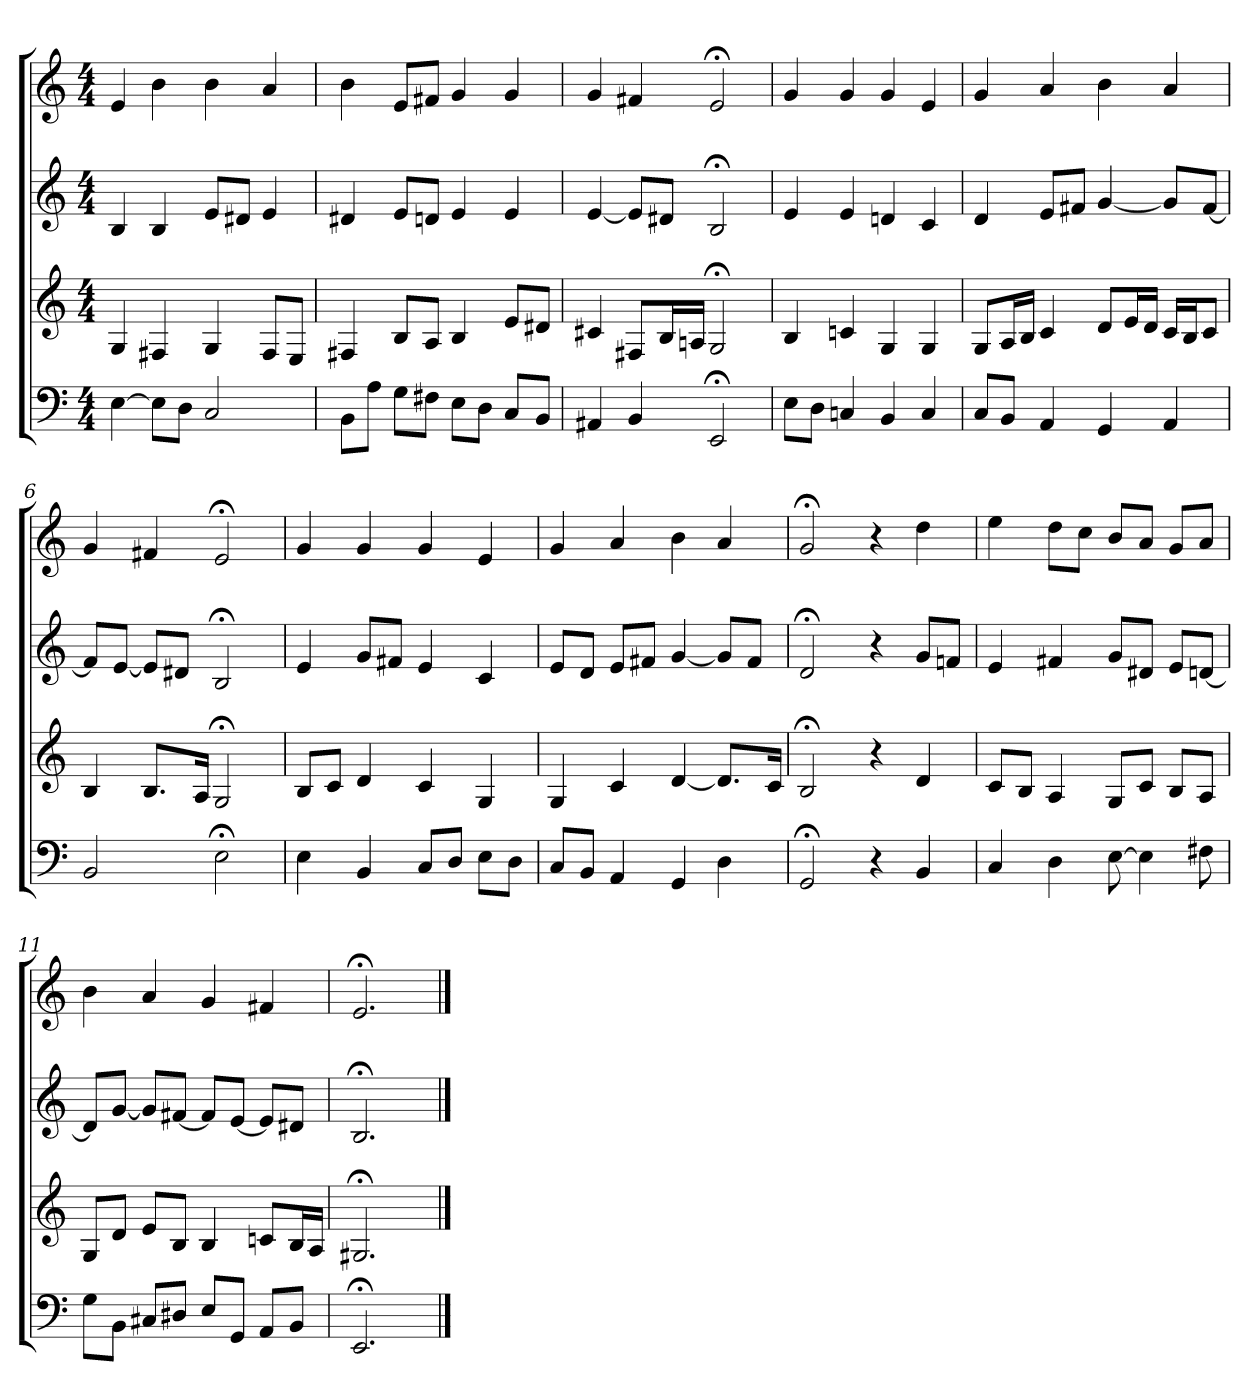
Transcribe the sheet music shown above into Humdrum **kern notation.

**kern	**kern	**kern	**kern
*part4	*part3	*part2	*part1
*staff4	*staff3	*staff2	*staff1
*M4/4	*M4/4	*M4/4	*M4/4
=1	=1	=1	=1
[4E	4G	4B	4e
8EL]	4F#X	4B	4b
8DJ	.	.	.
2C	4G	8eL	4b
.	.	8d#XJ	.
.	8F#L	4e	4a
.	8EJ	.	.
=2	=2	=2	=2
8BBL	4F#X	4d#X	4b
8AJ	.	.	.
8GL	8BL	8eL	8eL
8F#XJ	8AJ	8dnJ	8f#XJ
8EL	4B	4e	4g
8DJ	.	.	.
8CL	8eL	4e	4g
8BBJ	8d#XJ	.	.
=3	=3	=3	=3
4AA#X	4c#X	[4e	4g
4BB	8F#XL	8eL]	4f#X
.	16BL	8d#XJ	.
.	16AnJJ	.	.
2EE;<	2G;<	2B;<	2e;<
=4	=4	=4	=4
8EL	4B	4e	4g
8DJ	.	.	.
4Cn	4cn	4e	4g
4BB	4G	4dn	4g
4C	4G	4c	4e
=5	=5	=5	=5
8CL	8GL	4d	4g
8BBJ	16AL	.	.
.	16BJJ	.	.
4AA	4c	8eL	4a
.	.	8f#XJ	.
4GG	8dL	[4g	4b
.	16eL	.	.
.	16dJJ	.	.
4AA	16cLL	8gL]	4a
.	16BJ	.	.
.	8cJ	[8f#J	.
=6	=6	=6	=6
2BB	4B	8f#L]	4g
.	.	[8eJ	.
.	8.BL	8eL]	4f#X
.	.	8d#XJ	.
.	16AJk	.	.
2E;<	2G;<	2B;<	2e;<
=7	=7	=7	=7
4E	8BL	4e	4g
.	8cJ	.	.
4BB	4d	8gL	4g
.	.	8f#XJ	.
8CL	4c	4e	4g
8DJ	.	.	.
8EL	4G	4c	4e
8DJ	.	.	.
=8	=8	=8	=8
8CL	4G	8eL	4g
8BBJ	.	8dJ	.
4AA	4c	8eL	4a
.	.	8f#XJ	.
4GG	[4d	[4g	4b
4D	8.dL]	8gL]	4a
.	.	8f#J	.
.	16cJk	.	.
=9	=9	=9	=9
2GG;<	2B;<	2d;<	2g;<
4r	4r	4r	4r
4BB	4d	8gL	4dd
.	.	8fnJ	.
=10	=10	=10	=10
4C	8cL	4e	4ee
.	8BJ	.	.
4D	4A	4f#X	8ddL
.	.	.	8ccJ
[8E	8GL	8gL	8bL
4E]	8cJ	8d#XJ	8aJ
.	8BL	8eL	8gL
8F#X	8AJ	[8dnJ	8aJ
=11	=11	=11	=11
8GL	8GL	8dL]	4b
8BBJ	8dJ	[8gJ	.
8C#XL	8eL	8gL]	4a
8D#XJ	8BJ	[8f#XJ	.
8EL	4B	8f#L]	4g
8GGJ	.	[8eJ	.
8AAL	8cnL	8eL]	4f#X
8BBJ	16BL	8d#XJ	.
.	16AJJ	.	.
=12	=12	=12	=12
2.EE;<	2.G#X;<	2.B;<	2.e;<
==	==	==	==
*-	*-	*-	*-
